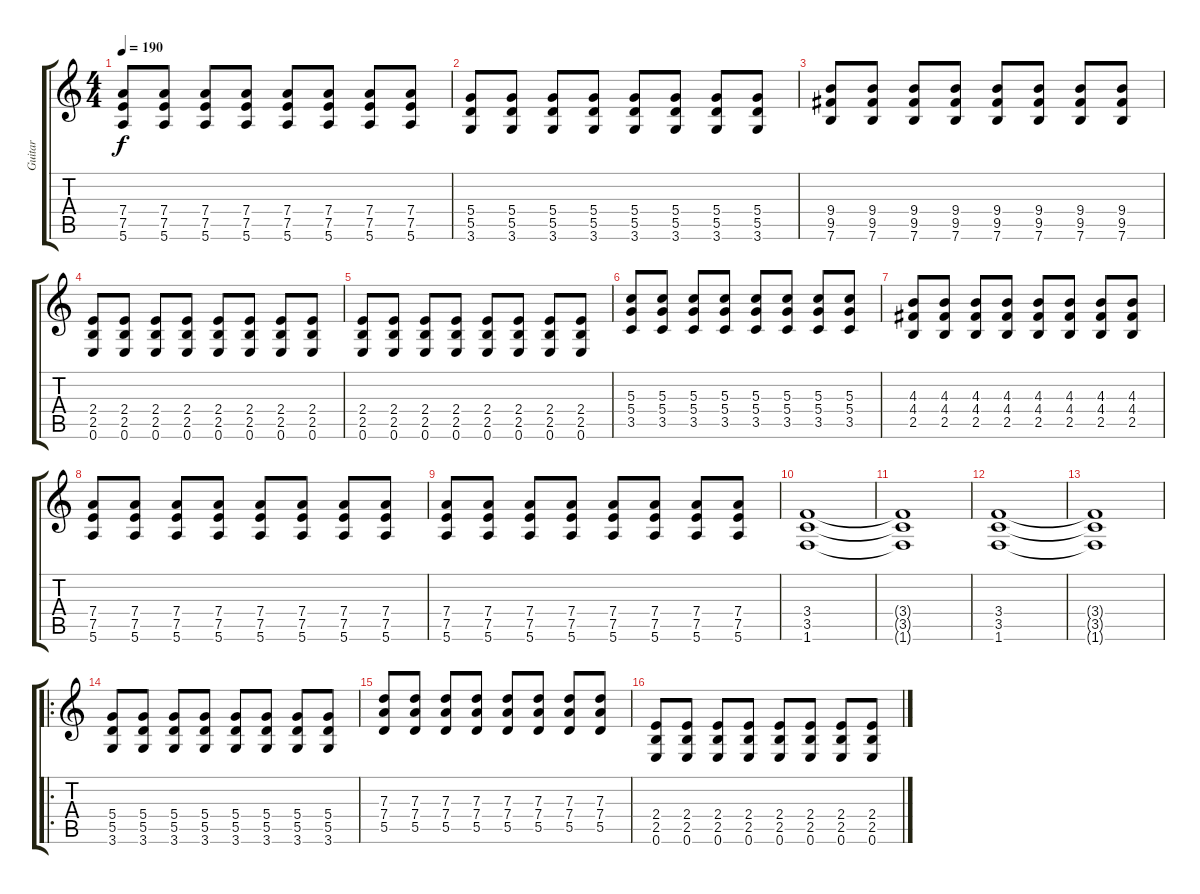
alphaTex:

\track ("Guitar" "Guitar") {instrument distortionguitar}
\staff {score tabs}
\tuning (E4 B3 G3 D3 A2 E2) {hide}
\ts (4 4)
\tempo 190
\clef g2
\ks c
(7.4 7.5 5.6).8{dy f} (7.4 7.5 5.6).8 (7.4 7.5 5.6).8 (7.4 7.5 5.6).8 (7.4 7.5 5.6).8 (7.4 7.5 5.6).8 (7.4 7.5 5.6).8 (7.4 7.5 5.6).8 |
(5.4 5.5 3.6).8 (5.4 5.5 3.6).8 (5.4 5.5 3.6).8 (5.4 5.5 3.6).8 (5.4 5.5 3.6).8 (5.4 5.5 3.6).8 (5.4 5.5 3.6).8 (5.4 5.5 3.6).8 |
(9.4 9.5 7.6).8 (9.4 9.5 7.6).8 (9.4 9.5 7.6).8 (9.4 9.5 7.6).8 (9.4 9.5 7.6).8 (9.4 9.5 7.6).8 (9.4 9.5 7.6).8 (9.4 9.5 7.6).8 |
(2.4 2.5 0.6).8 (2.4 2.5 0.6).8 (2.4 2.5 0.6).8 (2.4 2.5 0.6).8 (2.4 2.5 0.6).8 (2.4 2.5 0.6).8 (2.4 2.5 0.6).8 (2.4 2.5 0.6).8 |
(2.4 2.5 0.6).8 (2.4 2.5 0.6).8 (2.4 2.5 0.6).8 (2.4 2.5 0.6).8 (2.4 2.5 0.6).8 (2.4 2.5 0.6).8 (2.4 2.5 0.6).8 (2.4 2.5 0.6).8 |
(5.3 5.4 3.5).8 (5.3 5.4 3.5).8 (5.3 5.4 3.5).8 (5.3 5.4 3.5).8 (5.3 5.4 3.5).8 (5.3 5.4 3.5).8 (5.3 5.4 3.5).8 (5.3 5.4 3.5).8 |
(4.3 4.4 2.5).8 (4.3 4.4 2.5).8 (4.3 4.4 2.5).8 (4.3 4.4 2.5).8 (4.3 4.4 2.5).8 (4.3 4.4 2.5).8 (4.3 4.4 2.5).8 (4.3 4.4 2.5).8 |
(7.4 7.5 5.6).8 (7.4 7.5 5.6).8 (7.4 7.5 5.6).8 (7.4 7.5 5.6).8 (7.4 7.5 5.6).8 (7.4 7.5 5.6).8 (7.4 7.5 5.6).8 (7.4 7.5 5.6).8 |
(7.4 7.5 5.6).8 (7.4 7.5 5.6).8 (7.4 7.5 5.6).8 (7.4 7.5 5.6).8 (7.4 7.5 5.6).8 (7.4 7.5 5.6).8 (7.4 7.5 5.6).8 (7.4 7.5 5.6).8 |
(3.4 3.5 1.6).1 |
(3.4{t} 3.5{t} 1.6{t}).1 |
(3.4 3.5 1.6).1 |
(3.4{t} 3.5{t} 1.6{t}).1 |
\ro
(5.4 5.5 3.6).8 (5.4 5.5 3.6).8 (5.4 5.5 3.6).8 (5.4 5.5 3.6).8 (5.4 5.5 3.6).8 (5.4 5.5 3.6).8 (5.4 5.5 3.6).8 (5.4 5.5 3.6).8 |
(7.3 7.4 5.5).8 (7.3 7.4 5.5).8 (7.3 7.4 5.5).8 (7.3 7.4 5.5).8 (7.3 7.4 5.5).8 (7.3 7.4 5.5).8 (7.3 7.4 5.5).8 (7.3 7.4 5.5).8 |
(2.4 2.5 0.6).8 (2.4 2.5 0.6).8 (2.4 2.5 0.6).8 (2.4 2.5 0.6).8 (2.4 2.5 0.6).8 (2.4 2.5 0.6).8 (2.4 2.5 0.6).8 (2.4 2.5 0.6).8
